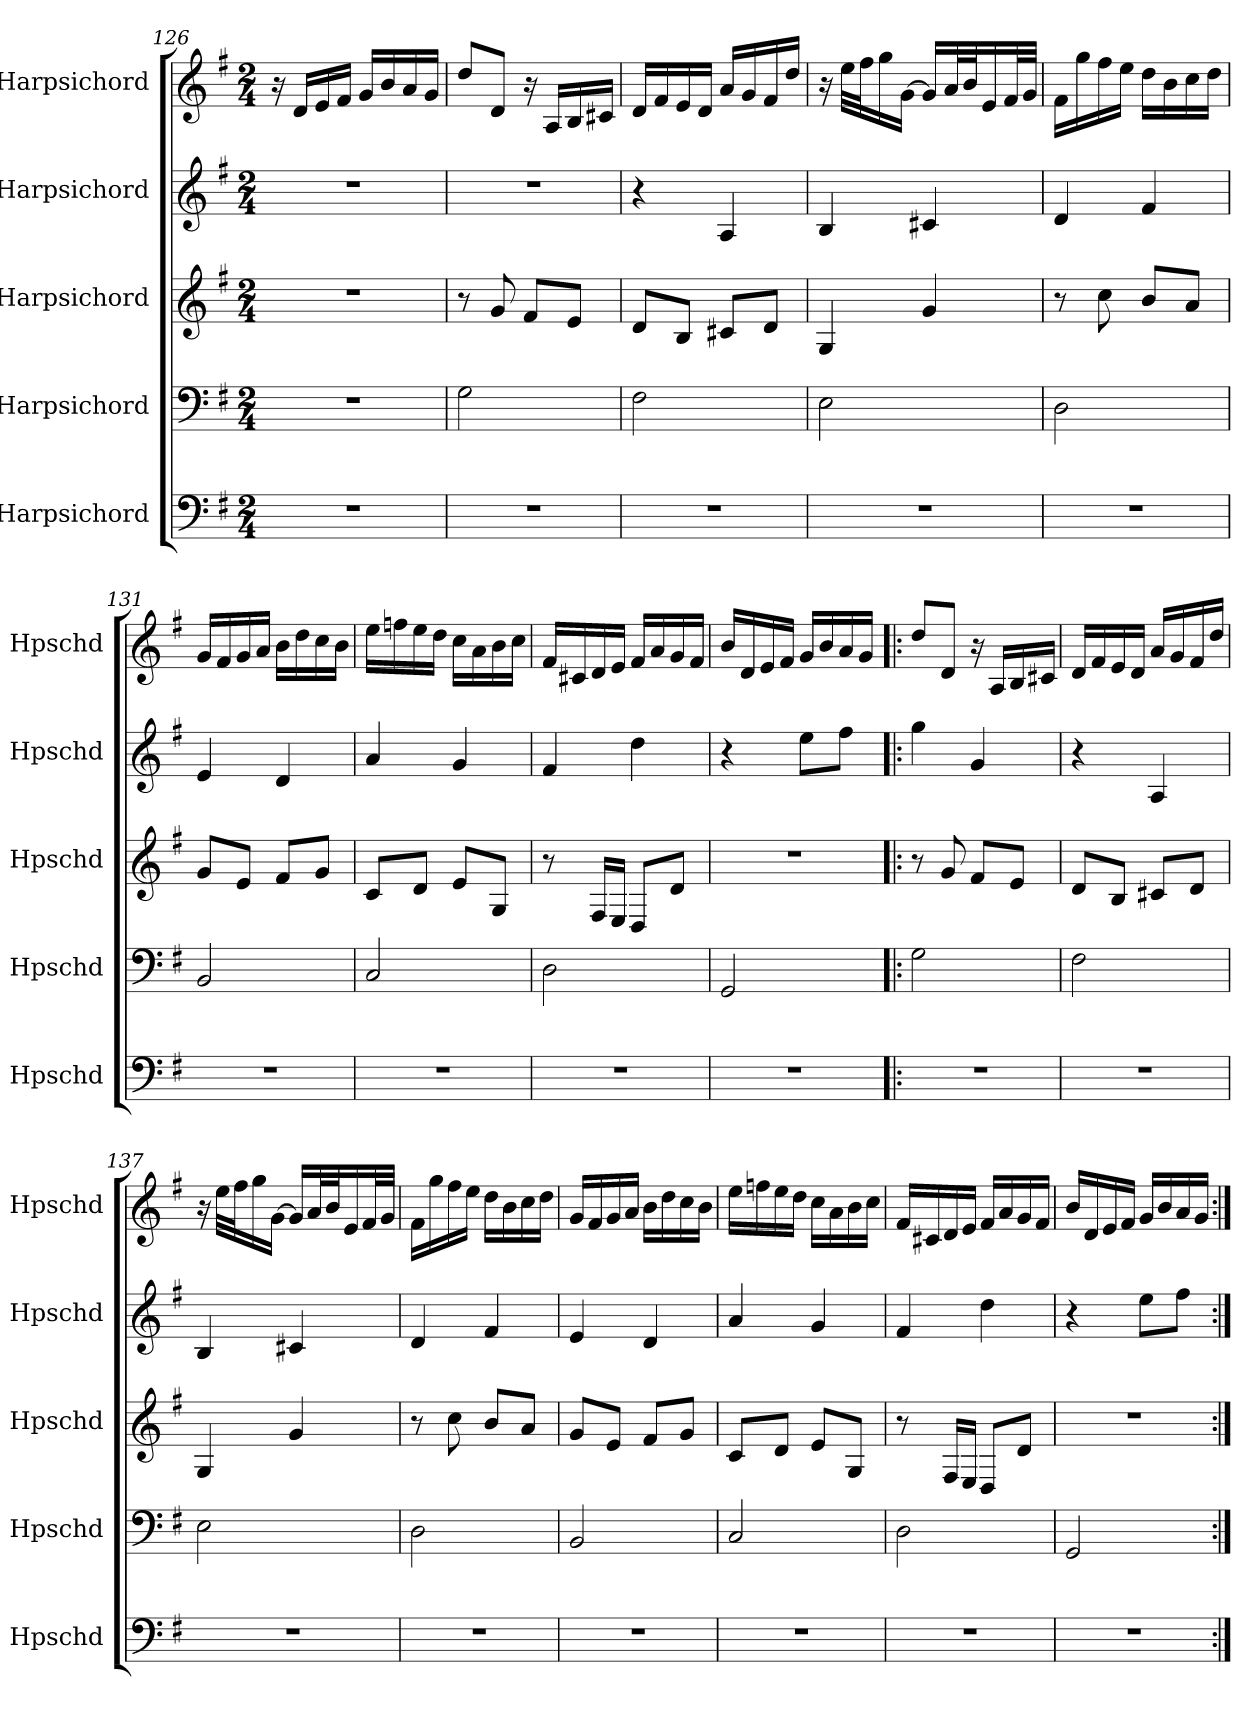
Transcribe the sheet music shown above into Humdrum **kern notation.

**kern	**kern	**kern	**kern	**kern
*part5	*part4	*part3	*part2	*part1
*staff5	*staff4	*staff3	*staff2	*staff1
*I"Harpsichord	*I"Harpsichord	*I"Harpsichord	*I"Harpsichord	*I"Harpsichord
*I'Hpschd	*I'Hpschd	*I'Hpschd	*I'Hpschd	*I'Hpschd
!!LO:PB:g=z
*clefF4	*clefF4	*clefG2	*clefG2	*clefG2
*k[f#]	*k[f#]	*k[f#]	*k[f#]	*k[f#]
*M2/4	*M2/4	*M2/4	*M2/4	*M2/4
*MM92	*MM92	*MM92	*MM92	*MM92
=126	=126	=126	=126	=126
2r	2r	2r	2r	16r
.	.	.	.	16d/LL
.	.	.	.	16e/
.	.	.	.	16f#/JJ
.	.	.	.	16g/LL
.	.	.	.	16b/
.	.	.	.	16a/
.	.	.	.	16g/JJ
=127	=127	=127	=127	=127
2r	2G\	8r	2r	8dd/L
.	.	8g/	.	8d/J
.	.	8f#/L	.	16r
.	.	.	.	16A/LL
.	.	8e/J	.	16B/
.	.	.	.	16c#X/JJ
=128	=128	=128	=128	=128
2r	2F#\	8d/L	4r	16d/LL
.	.	.	.	16f#/
.	.	8B/J	.	16e/
.	.	.	.	16d/JJ
.	.	8c#X/L	4A/	16a/LL
.	.	.	.	16g/
.	.	8d/J	.	16f#/
.	.	.	.	16dd/JJ
=129	=129	=129	=129	=129
2r	2E\	4G/	4B/	16r
.	.	.	.	32ee\LLL
.	.	.	.	32ff#\J
.	.	.	.	16gg\
.	.	.	.	[16g\JJ
.	.	4g/	4c#X/	16g/LL]
.	.	.	.	32a/L
.	.	.	.	32b/J
.	.	.	.	16e/
.	.	.	.	32f#/L
.	.	.	.	32g/JJJ
=130	=130	=130	=130	=130
2r	2D\	8r	4d/	16f#\LL
.	.	.	.	16gg\
.	.	8cc\	.	16ff#\
.	.	.	.	16ee\JJ
.	.	8b/L	4f#/	16dd\LL
.	.	.	.	16b\
.	.	8a/J	.	16cc\
.	.	.	.	16dd\JJ
!!LO:LB:g=z
=131	=131	=131	=131	=131
2r	2BB/	8g/L	4e/	16g/LL
.	.	.	.	16f#/
.	.	8e/J	.	16g/
.	.	.	.	16a/JJ
.	.	8f#/L	4d/	16b\LL
.	.	.	.	16dd\
.	.	8g/J	.	16cc\
.	.	.	.	16b\JJ
=132	=132	=132	=132	=132
2r	2C/	8c/L	4a/	16ee\LL
.	.	.	.	16ffn\
.	.	8d/J	.	16ee\
.	.	.	.	16dd\JJ
.	.	8e/L	4g/	16cc\LL
.	.	.	.	16a\
.	.	8G/J	.	16b\
.	.	.	.	16cc\JJ
=133	=133	=133	=133	=133
2r	2D\	8r	4f#/	16f#/LL
.	.	.	.	16c#X/
.	.	16F#/LL	.	16d/
.	.	16E/JJ	.	16e/JJ
.	.	8D/L	4dd\	16f#/LL
.	.	.	.	16a/
.	.	8d/J	.	16g/
.	.	.	.	16f#/JJ
=134	=134	=134	=134	=134
2r	2GG/	2r	4r	16b/LL
.	.	.	.	16d/
.	.	.	.	16e/
.	.	.	.	16f#/JJ
.	.	.	8ee\L	16g/LL
.	.	.	.	16b/
.	.	.	8ff#\J	16a/
.	.	.	.	16g/JJ
!!LO:PB:g=z
=135!|:	=135!|:	=135!|:	=135!|:	=135!|:
2r	2G\	8r	4gg\	8dd/L
.	.	8g/	.	8d/J
.	.	8f#/L	4g/	16r
.	.	.	.	16A/LL
.	.	8e/J	.	16B/
.	.	.	.	16c#X/JJ
=136	=136	=136	=136	=136
2r	2F#\	8d/L	4r	16d/LL
.	.	.	.	16f#/
.	.	8B/J	.	16e/
.	.	.	.	16d/JJ
.	.	8c#X/L	4A/	16a/LL
.	.	.	.	16g/
.	.	8d/J	.	16f#/
.	.	.	.	16dd/JJ
=137	=137	=137	=137	=137
2r	2E\	4G/	4B/	16r
.	.	.	.	32ee\LLL
.	.	.	.	32ff#\J
.	.	.	.	16gg\
.	.	.	.	[16g\JJ
.	.	4g/	4c#X/	16g/LL]
.	.	.	.	32a/L
.	.	.	.	32b/J
.	.	.	.	16e/
.	.	.	.	32f#/L
.	.	.	.	32g/JJJ
=138	=138	=138	=138	=138
2r	2D\	8r	4d/	16f#\LL
.	.	.	.	16gg\
.	.	8cc\	.	16ff#\
.	.	.	.	16ee\JJ
.	.	8b/L	4f#/	16dd\LL
.	.	.	.	16b\
.	.	8a/J	.	16cc\
.	.	.	.	16dd\JJ
!!LO:LB:g=z
=139	=139	=139	=139	=139
2r	2BB/	8g/L	4e/	16g/LL
.	.	.	.	16f#/
.	.	8e/J	.	16g/
.	.	.	.	16a/JJ
.	.	8f#/L	4d/	16b\LL
.	.	.	.	16dd\
.	.	8g/J	.	16cc\
.	.	.	.	16b\JJ
=140	=140	=140	=140	=140
2r	2C/	8c/L	4a/	16ee\LL
.	.	.	.	16ffn\
.	.	8d/J	.	16ee\
.	.	.	.	16dd\JJ
.	.	8e/L	4g/	16cc\LL
.	.	.	.	16a\
.	.	8G/J	.	16b\
.	.	.	.	16cc\JJ
=141	=141	=141	=141	=141
2r	2D\	8r	4f#/	16f#/LL
.	.	.	.	16c#X/
.	.	16F#/LL	.	16d/
.	.	16E/JJ	.	16e/JJ
.	.	8D/L	4dd\	16f#/LL
.	.	.	.	16a/
.	.	8d/J	.	16g/
.	.	.	.	16f#/JJ
=142	=142	=142	=142	=142
2r	2GG/	2r	4r	16b/LL
.	.	.	.	16d/
.	.	.	.	16e/
.	.	.	.	16f#/JJ
.	.	.	8ee\L	16g/LL
.	.	.	.	16b/
.	.	.	8ff#\J	16a/
.	.	.	.	16g/JJ
=:|!	=:|!	=:|!	=:|!	=:|!
*-	*-	*-	*-	*-
